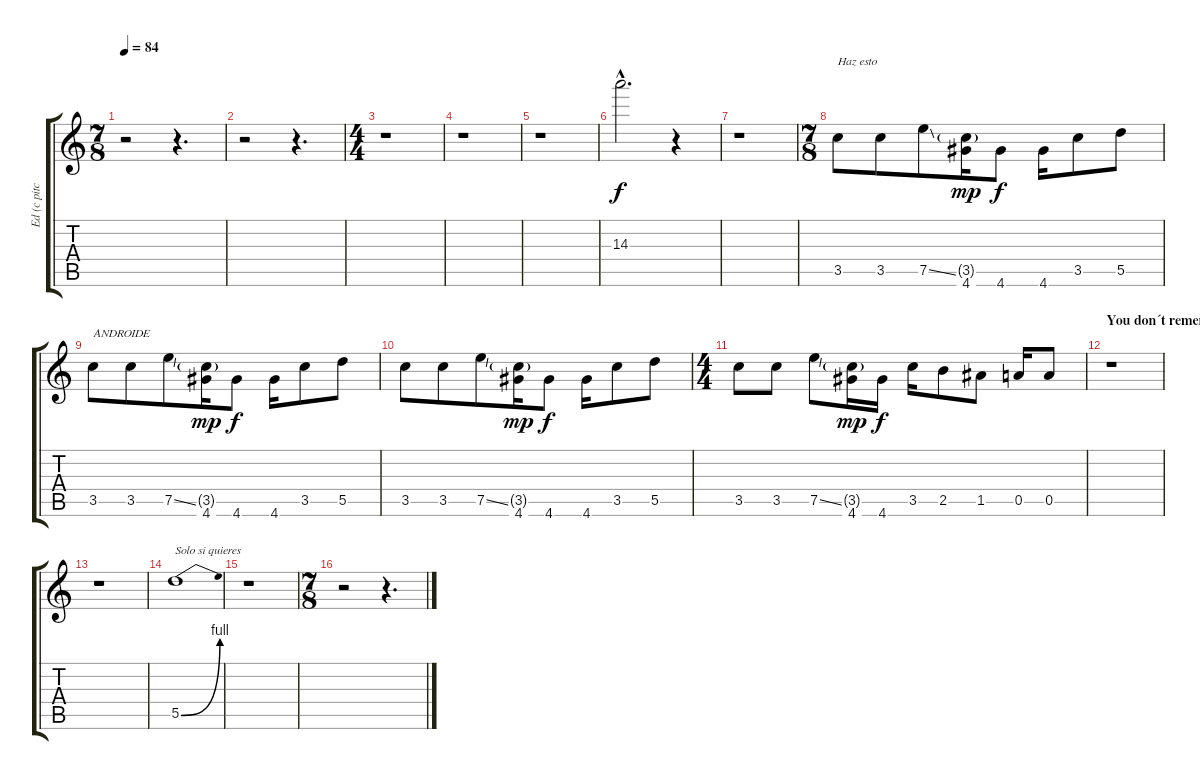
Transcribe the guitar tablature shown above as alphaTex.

\track ("Ed (c pitch shifter)" "Ed (c pitc") {instrument electricguitarjazz}
\staff {score tabs}
\tuning (E5 B4 G4 D4 A3 E3) {hide}
\ts (7 8)
\tempo 84
\clef g2
\ks c
r.2{dy f} r.4{d} |
r.2 r.4{d} |
\ts (4 4)
r.1 |
r.1 |
r.1 |
14.3{hac}.2{d volume 11} r.4 |
r.1{volume 9} |
\ts (7 8)
3.5.8{txt "Haz esto" volume 10} 3.5.8 7.5{ss}.8 (3.5{g} 4.6).16{dy mp} 4.6.8{dy f} 4.6.16 3.5.8 5.5.8 |
3.5.8{txt "ANDROIDE"} 3.5.8 7.5{ss}.8 (3.5{g} 4.6).16{dy mp} 4.6.8{dy f} 4.6.16 3.5.8 5.5.8 |
3.5.8 3.5.8 7.5{ss}.8 (3.5{g} 4.6).16{dy mp} 4.6.8{dy f} 4.6.16 3.5.8 5.5.8 |
\ts (4 4)
3.5.8 3.5.8 7.5{ss}.8 (3.5{g} 4.6).16{dy mp} 4.6.16{dy f} 3.5.16 2.5.8 1.5.8 0.5.16 0.5.8 |
\section ("" "You don´t remember!")
r.1{volume 9} |
r.1 |
5.5{be (bend 0 0 60 4)}.1{txt "Solo si quieres" volume 14 instrument distortionguitar} |
r.1 |
\ts (7 8)
r.2 r.4{d}
